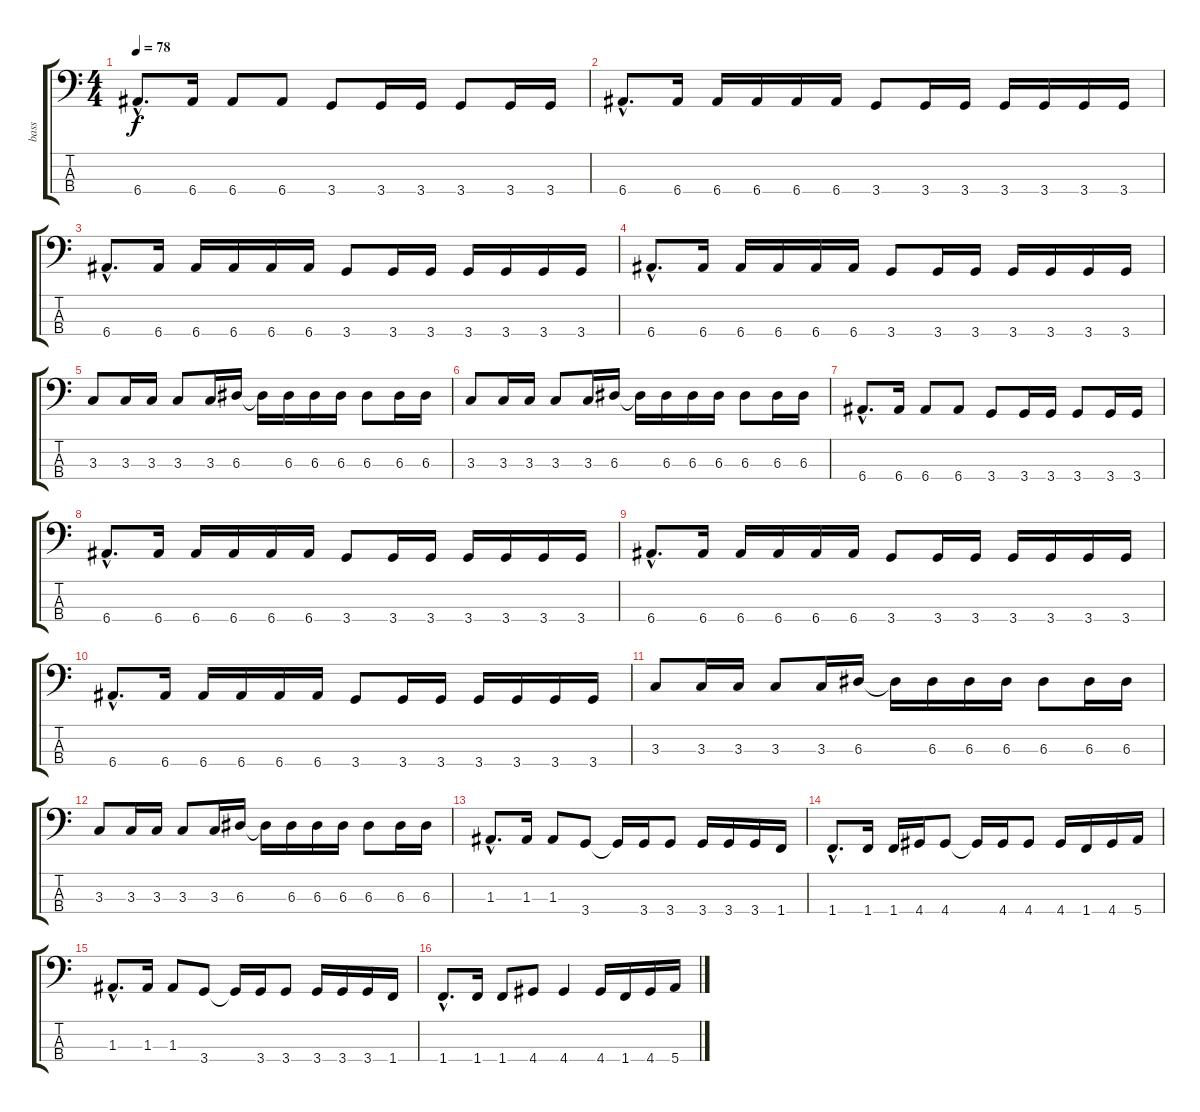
\track ("bass" "bass") {instrument electricbassfinger}
\staff {score tabs}
\tuning (G2 D2 A1 E1) {hide}
\ts (4 4)
\tempo 78
\clef f4
\ks c
6.4{hac}.8{d dy f} 6.4.16 6.4.8 6.4.8 3.4.8 3.4.16 3.4.16 3.4.8 3.4.16 3.4.16 |
6.4{hac}.8{d} 6.4.16 6.4.16 6.4.16 6.4.16 6.4.16 3.4.8 3.4.16 3.4.16 3.4.16 3.4.16 3.4.16 3.4.16 |
6.4{hac}.8{d} 6.4.16 6.4.16 6.4.16 6.4.16 6.4.16 3.4.8 3.4.16 3.4.16 3.4.16 3.4.16 3.4.16 3.4.16 |
6.4{hac}.8{d} 6.4.16 6.4.16 6.4.16 6.4.16 6.4.16 3.4.8 3.4.16 3.4.16 3.4.16 3.4.16 3.4.16 3.4.16 |
3.3.8 3.3.16 3.3.16 3.3.8 3.3.16 6.3.16 6.3{t}.16 6.3.16 6.3.16 6.3.16 6.3.8 6.3.16 6.3.16 |
3.3.8 3.3.16 3.3.16 3.3.8 3.3.16 6.3.16 6.3{t}.16 6.3.16 6.3.16 6.3.16 6.3.8 6.3.16 6.3.16 |
6.4{hac}.8{d} 6.4.16 6.4.8 6.4.8 3.4.8 3.4.16 3.4.16 3.4.8 3.4.16 3.4.16 |
6.4{hac}.8{d} 6.4.16 6.4.16 6.4.16 6.4.16 6.4.16 3.4.8 3.4.16 3.4.16 3.4.16 3.4.16 3.4.16 3.4.16 |
6.4{hac}.8{d} 6.4.16 6.4.16 6.4.16 6.4.16 6.4.16 3.4.8 3.4.16 3.4.16 3.4.16 3.4.16 3.4.16 3.4.16 |
6.4{hac}.8{d} 6.4.16 6.4.16 6.4.16 6.4.16 6.4.16 3.4.8 3.4.16 3.4.16 3.4.16 3.4.16 3.4.16 3.4.16 |
3.3.8 3.3.16 3.3.16 3.3.8 3.3.16 6.3.16 6.3{t}.16 6.3.16 6.3.16 6.3.16 6.3.8 6.3.16 6.3.16 |
3.3.8 3.3.16 3.3.16 3.3.8 3.3.16 6.3.16 6.3{t}.16 6.3.16 6.3.16 6.3.16 6.3.8 6.3.16 6.3.16 |
1.3{hac}.8{d} 1.3.16 1.3.8 3.4.8 3.4{t}.16 3.4.16 3.4.8 3.4.16 3.4.16 3.4.16 1.4.16 |
1.4{hac}.8{d} 1.4.16 1.4.16 4.4.16 4.4.8 4.4{t}.16 4.4.16 4.4.8 4.4.16 1.4.16 4.4.16 5.4.16 |
1.3{hac}.8{d} 1.3.16 1.3.8 3.4.8 3.4{t}.16 3.4.16 3.4.8 3.4.16 3.4.16 3.4.16 1.4.16 |
1.4{hac}.8{d} 1.4.16 1.4.8 4.4.8 4.4.4 4.4.16 1.4.16 4.4.16 5.4.16
